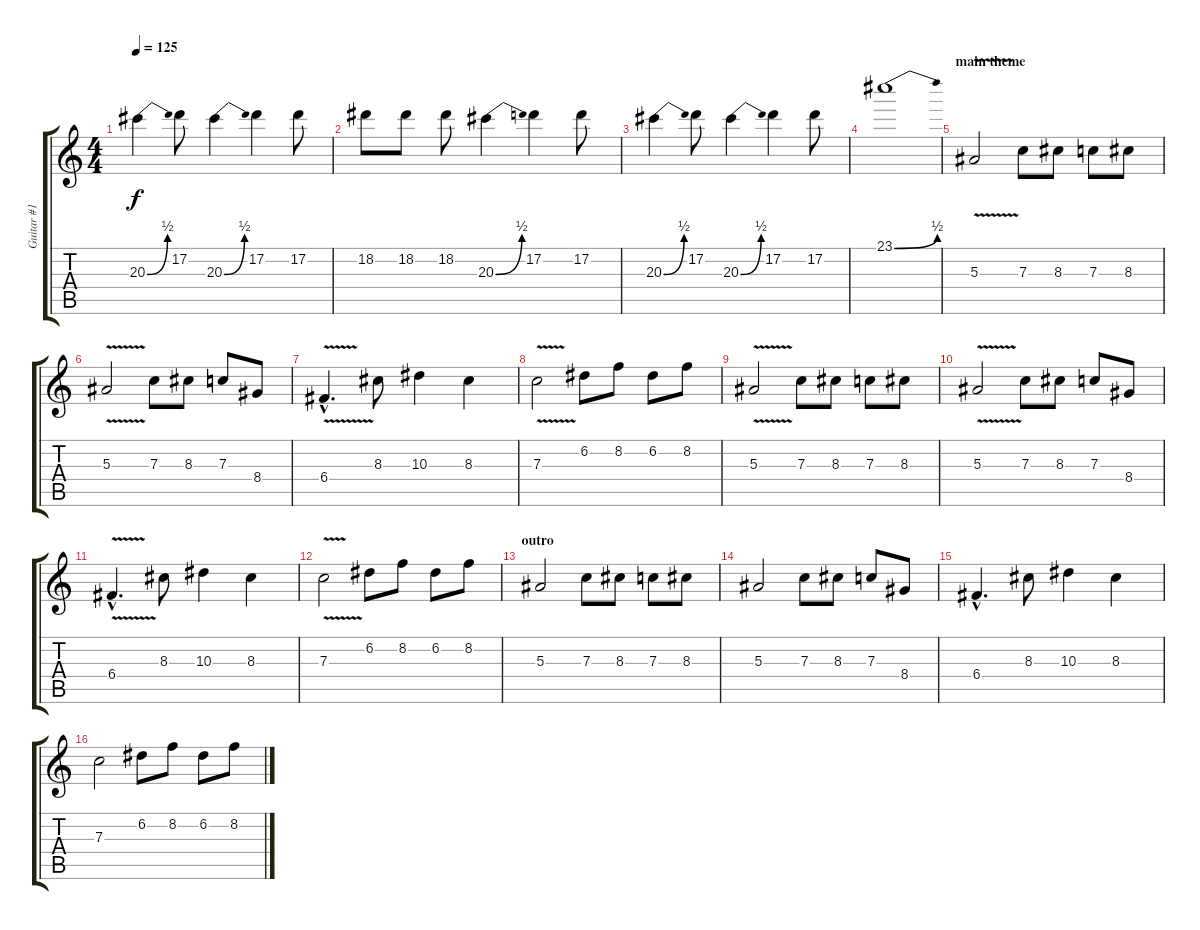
\track ("Guitar #1" "Guitar #1") {instrument distortionguitar}
\staff {score tabs}
\tuning (D4 A3 F3 C3 G2 D2) {hide}
\ts (4 4)
\tempo 125
\clef g2
\ks c
20.3{be (bend 0 0 60 2)}.4{dy f} 17.2.8 20.3{be (bend 0 0 60 2)}.4 17.2.4 17.2.8 |
18.2.8 18.2.8 18.2.8 20.3{be (bend 0 0 60 2)}.4 17.2.4 17.2.8 |
20.3{be (bend 0 0 60 2)}.4 17.2.8 20.3{be (bend 0 0 60 2)}.4 17.2.4 17.2.8 |
23.1{be (bend 0 0 60 2)}.1 |
\section ("" "main theme")
5.3{v}.2 7.3.8 8.3.8 7.3.8 8.3.8 |
5.3{v}.2 7.3.8 8.3.8 7.3.8 8.4.8 |
6.4{v hac}.4{d} 8.3.8 10.3.4 8.3.4 |
7.3{v}.2 6.2.8 8.2.8 6.2.8 8.2.8 |
5.3{v}.2 7.3.8 8.3.8 7.3.8 8.3.8 |
5.3{v}.2 7.3.8 8.3.8 7.3.8 8.4.8 |
6.4{v hac}.4{d} 8.3.8 10.3.4 8.3.4 |
7.3{v}.2 6.2.8 8.2.8 6.2.8 8.2.8 |
\section ("" "outro")
5.3.2 7.3.8 8.3.8 7.3.8 8.3.8 |
5.3.2 7.3.8 8.3.8 7.3.8 8.4.8 |
6.4{hac}.4{d} 8.3.8 10.3.4 8.3.4 |
7.3.2 6.2.8 8.2.8 6.2.8 8.2.8
